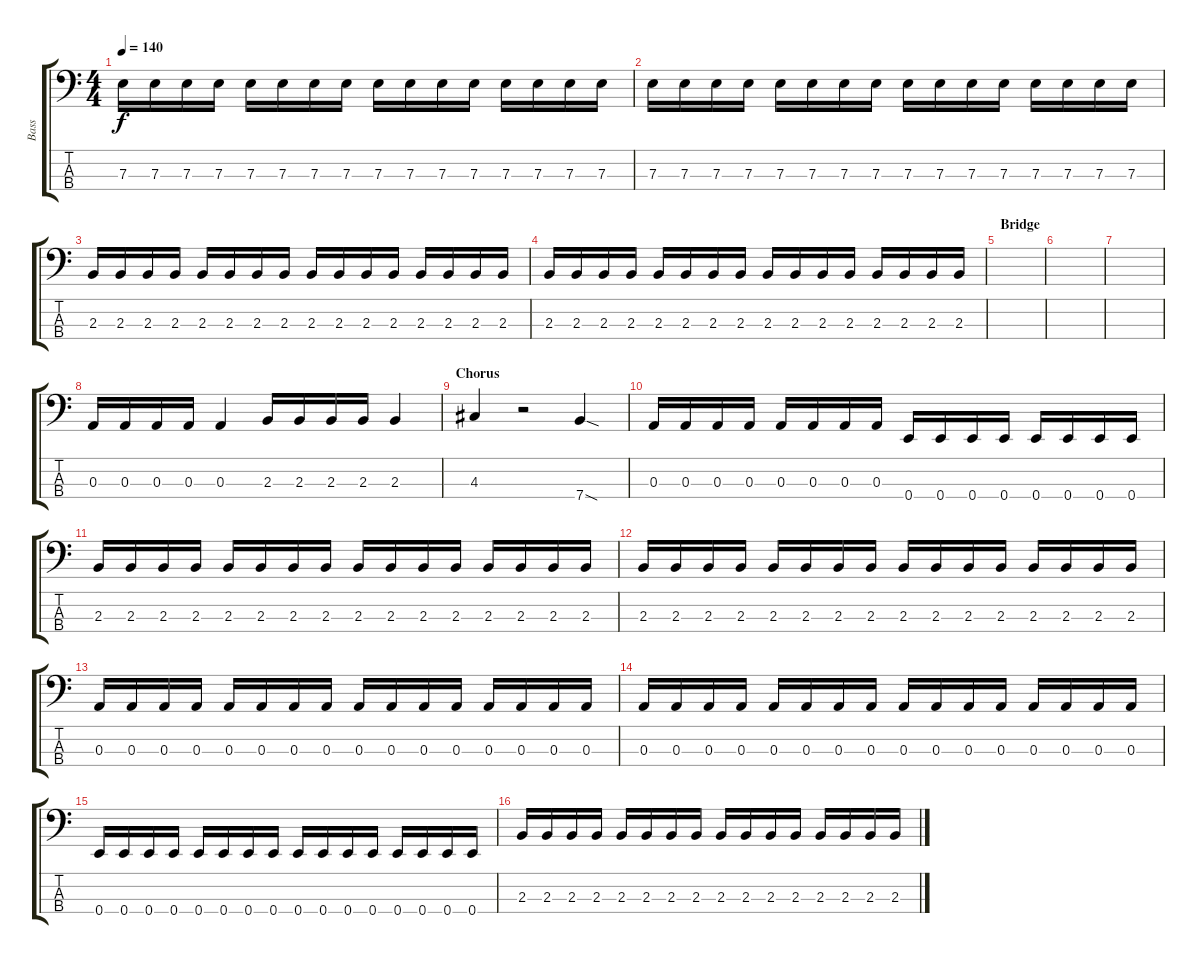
\track ("Bass" "Bass") {instrument electricbasspick}
\staff {score tabs}
\tuning (G2 D2 A1 E1) {hide}
\ts (4 4)
\tempo 140
\clef f4
\ks c
7.3.16{dy f} 7.3.16 7.3.16 7.3.16 7.3.16 7.3.16 7.3.16 7.3.16 7.3.16 7.3.16 7.3.16 7.3.16 7.3.16 7.3.16 7.3.16 7.3.16 |
7.3.16 7.3.16 7.3.16 7.3.16 7.3.16 7.3.16 7.3.16 7.3.16 7.3.16 7.3.16 7.3.16 7.3.16 7.3.16 7.3.16 7.3.16 7.3.16 |
2.3.16 2.3.16 2.3.16 2.3.16 2.3.16 2.3.16 2.3.16 2.3.16 2.3.16 2.3.16 2.3.16 2.3.16 2.3.16 2.3.16 2.3.16 2.3.16 |
2.3.16 2.3.16 2.3.16 2.3.16 2.3.16 2.3.16 2.3.16 2.3.16 2.3.16 2.3.16 2.3.16 2.3.16 2.3.16 2.3.16 2.3.16 2.3.16 |
\section ("" "Bridge")
|
|
|
0.3.16 0.3.16 0.3.16 0.3.16 0.3.4 2.3.16 2.3.16 2.3.16 2.3.16 2.3.4 |
\section ("" "Chorus")
4.3.4 r.2 7.4{sod}.4 |
0.3.16 0.3.16 0.3.16 0.3.16 0.3.16 0.3.16 0.3.16 0.3.16 0.4.16 0.4.16 0.4.16 0.4.16 0.4.16 0.4.16 0.4.16 0.4.16 |
2.3.16 2.3.16 2.3.16 2.3.16 2.3.16 2.3.16 2.3.16 2.3.16 2.3.16 2.3.16 2.3.16 2.3.16 2.3.16 2.3.16 2.3.16 2.3.16 |
2.3.16 2.3.16 2.3.16 2.3.16 2.3.16 2.3.16 2.3.16 2.3.16 2.3.16 2.3.16 2.3.16 2.3.16 2.3.16 2.3.16 2.3.16 2.3.16 |
0.3.16 0.3.16 0.3.16 0.3.16 0.3.16 0.3.16 0.3.16 0.3.16 0.3.16 0.3.16 0.3.16 0.3.16 0.3.16 0.3.16 0.3.16 0.3.16 |
0.3.16 0.3.16 0.3.16 0.3.16 0.3.16 0.3.16 0.3.16 0.3.16 0.3.16 0.3.16 0.3.16 0.3.16 0.3.16 0.3.16 0.3.16 0.3.16 |
0.4.16 0.4.16 0.4.16 0.4.16 0.4.16 0.4.16 0.4.16 0.4.16 0.4.16 0.4.16 0.4.16 0.4.16 0.4.16 0.4.16 0.4.16 0.4.16 |
2.3.16 2.3.16 2.3.16 2.3.16 2.3.16 2.3.16 2.3.16 2.3.16 2.3.16 2.3.16 2.3.16 2.3.16 2.3.16 2.3.16 2.3.16 2.3.16
